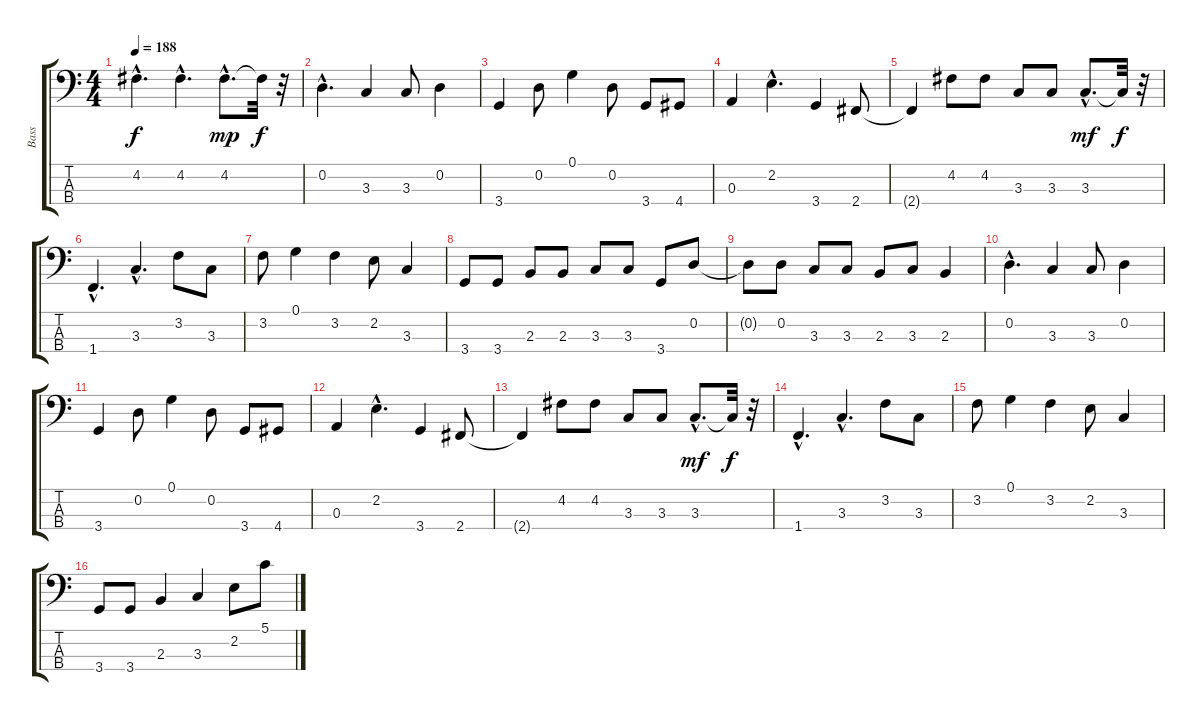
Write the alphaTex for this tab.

\track ("Bass" "Bass") {instrument electricbasspick}
\staff {score tabs}
\tuning (G2 D2 A1 E1) {hide}
\ts (4 4)
\tempo 188
\clef f4
\ks c
4.2{hac}.4{d dy f} 4.2{hac}.4{d} 4.2{hac}.8{d dy mp} 4.2{t}.32{dy f} r.32 |
0.2{hac}.4{d} 3.3.4 3.3.8 0.2.4 |
3.4.4 0.2.8 0.1.4 0.2.8 3.4.8 4.4.8 |
0.3.4 2.2{hac}.4{d} 3.4.4 2.4.8 |
2.4{t}.4 4.2.8 4.2.8 3.3.8 3.3.8 3.3{hac}.8{d dy mf} 3.3{t}.32{dy f} r.32 |
1.4{hac}.4{d} 3.3{hac}.4{d} 3.2.8 3.3.8 |
3.2.8 0.1.4 3.2.4 2.2.8 3.3.4 |
3.4.8 3.4.8 2.3.8 2.3.8 3.3.8 3.3.8 3.4.8 0.2.8 |
0.2{t}.8 0.2.8 3.3.8 3.3.8 2.3.8 3.3.8 2.3.4 |
0.2{hac}.4{d} 3.3.4 3.3.8 0.2.4 |
3.4.4 0.2.8 0.1.4 0.2.8 3.4.8 4.4.8 |
0.3.4 2.2{hac}.4{d} 3.4.4 2.4.8 |
2.4{t}.4 4.2.8 4.2.8 3.3.8 3.3.8 3.3{hac}.8{d dy mf} 3.3{t}.32{dy f} r.32 |
1.4{hac}.4{d} 3.3{hac}.4{d} 3.2.8 3.3.8 |
3.2.8 0.1.4 3.2.4 2.2.8 3.3.4 |
3.4.8 3.4.8 2.3.4 3.3.4 2.2.8 5.1.8
